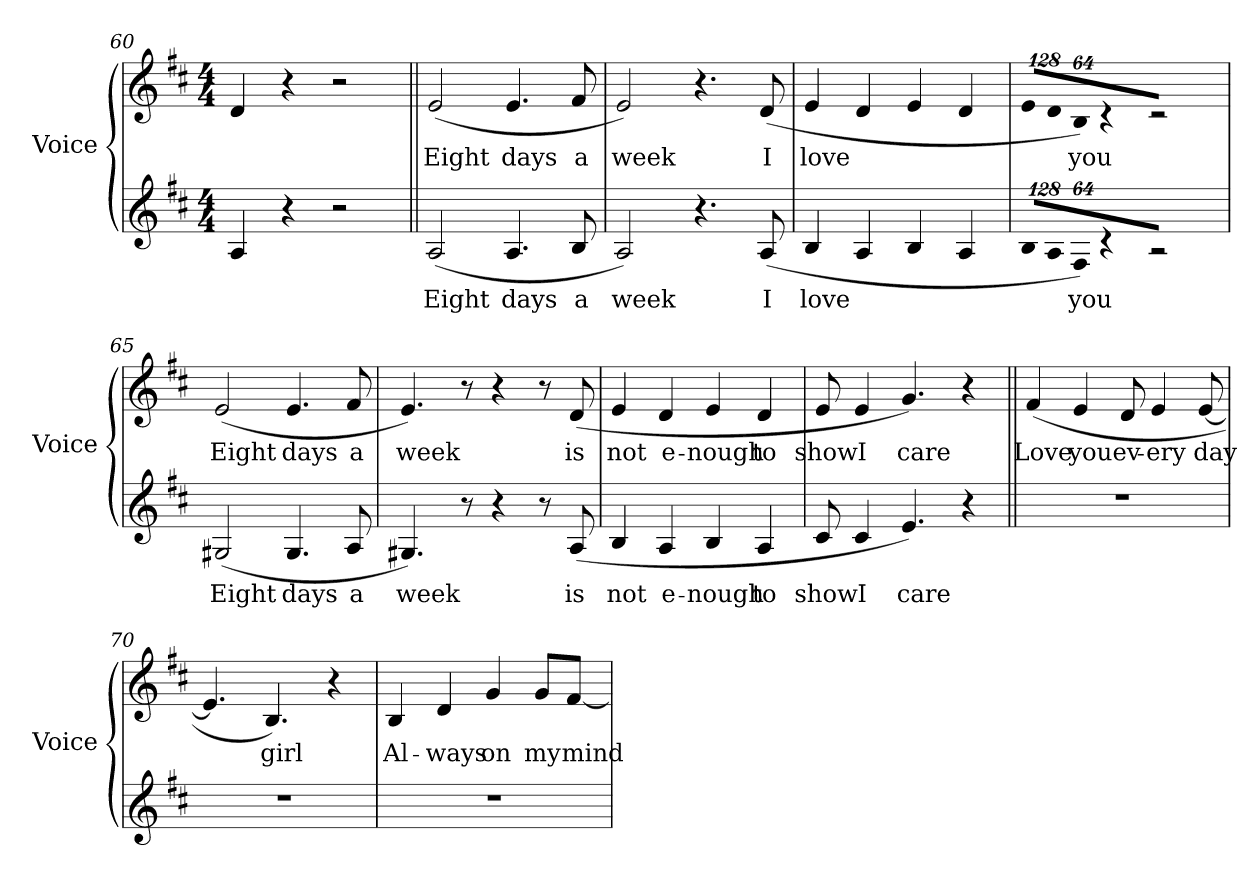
**kern	**text	**kern	**text
*part2	*part2	*part1	*part1
*staff2	*staff2	*staff1	*staff1
*I"Voice	*	*I"Voice	*
*I'Voice	*	*I'Voice	*
*clefG2	*	*clefG2	*
*k[f#c#]	*	*k[f#c#]	*
*D:	*	*D:	*
*M4/4	*	*M4/4	*
=60	=60	=60	=60
4Ai/	.	4di/	.
4r	.	4r	.
2r	.	2r	.
=61||	=61||	=61||	=61||
!	!LO:LY:b:color=#000000	!	!
!	!	!	!LO:LY:b:color=#000000
(2Ai/	Eight	(2ei/	Eight
!	!LO:LY:b:color=#000000	!	!
!	!	!	!LO:LY:b:color=#000000
4.Ai/	days	4.ei/	days
!	!LO:LY:b:color=#000000	!	!
!	!	!	!LO:LY:b:color=#000000
8Bi/	a	8f#i/	a
=62	=62	=62	=62
!	!LO:LY:b:color=#000000	!	!
!	!	!	!LO:LY:b:color=#000000
2Ai/)	week	2ei/)	week
4.r	.	4.r	.
!	!LO:LY:b:color=#000000	!	!
!	!	!	!LO:LY:b:color=#000000
(8Ai/	I	(8di/	I
!!LO:LB:g=z
=63	=63	=63	=63
!	!LO:LY:b:color=#000000	!	!
!	!	!	!LO:LY:b:color=#000000
4Bi/	love	4ei/	love
4Ai/	.	4di/	.
4Bi/	.	4ei/	.
4Ai/	.	4di/	.
=64	=64	=64	=64
*Xbrackettup	*	*	*
!LO:N:vis=8	!	!	!
*	*	*Xbrackettup	*
!	!	!LO:N:vis=8	!
1024%85Bi/L	.	1024%85ei/L	.
!LO:N:vis=8	!	!LO:N:vis=8	!
1024%85Ai/	.	1024%85di/	.
!LO:N:vis=8	!	!	!
!	!LO:LY:b:color=#000000	!LO:N:vis=8	!
!	!	!	!LO:LY:b:color=#000000
512%43F#i/J)	you	512%43Bi/J)	you
4r	.	4r	.
2r	.	2r	.
=65	=65	=65	=65
!	!LO:LY:b:color=#000000	!	!
!	!	!	!LO:LY:b:color=#000000
(2G#Xi/	Eight	(2ei/	Eight
!	!LO:LY:b:color=#000000	!	!
!	!	!	!LO:LY:b:color=#000000
4.G#i/	days	4.ei/	days
!	!LO:LY:b:color=#000000	!	!
!	!	!	!LO:LY:b:color=#000000
8Ai/	a	8f#i/	a
=66	=66	=66	=66
!	!LO:LY:b:color=#000000	!	!
!	!	!	!LO:LY:b:color=#000000
4.G#Xi/)	week	4.ei/)	week
8r	.	8r	.
4r	.	4r	.
8r	.	8r	.
!	!LO:LY:b:color=#000000	!	!
!	!	!	!LO:LY:b:color=#000000
(8Ai/	is	(8di/	is
=67	=67	=67	=67
!	!LO:LY:b:color=#000000	!	!
!	!	!	!LO:LY:b:color=#000000
4Bi/	not	4ei/	not
!	!LO:LY:b:color=#000000	!	!
!	!	!	!LO:LY:b:color=#000000
4Ai/	e-	4di/	e-
!	!LO:LY:b:color=#000000	!	!
!	!	!	!LO:LY:b:color=#000000
4Bi/	-nough	4ei/	-nough
!	!LO:LY:b:color=#000000	!	!
!	!	!	!LO:LY:b:color=#000000
4Ai/	to	4di/	to
!!LO:LB:g=z
=68	=68	=68	=68
!	!LO:LY:b:color=#000000	!	!
!	!	!	!LO:LY:b:color=#000000
8c#i/	show	8ei/	show
!	!LO:LY:b:color=#000000	!	!
!	!	!	!LO:LY:b:color=#000000
4c#i/	I	4ei/	I
!	!LO:LY:b:color=#000000	!	!
!	!	!	!LO:LY:b:color=#000000
4.ei/)	care	4.gi/)	care
4r	.	4r	.
=69||	=69||	=69||	=69||
!	!	!	!LO:LY:b:color=#000000
1r	.	(4f#i/	Love
!	!	!	!LO:LY:b:color=#000000
.	.	4ei/	you
!	!	!	!LO:LY:b:color=#000000
.	.	8di/	ev-
!	!	!	!LO:LY:b:color=#000000
.	.	4ei/	-ery
!	!	!	!LO:LY:b:color=#000000
.	.	[8ei/	day
=70	=70	=70	=70
1r	.	4.ei/]	.
!	!	!	!LO:LY:b:color=#000000
.	.	4.Bi/)	girl
.	.	4r	.
=71	=71	=71	=71
!	!	!	!LO:LY:b:color=#000000
1r	.	4Bi/	Al-
!	!	!	!LO:LY:b:color=#000000
.	.	4di/	-ways
!	!	!	!LO:LY:b:color=#000000
.	.	4gi/	on
!	!	!	!LO:LY:b:color=#000000
.	.	8gi/L	my
!	!	!	!LO:LY:b:color=#000000
.	.	[8f#i/J	mind
=	=	=	=
*-	*-	*-	*-
